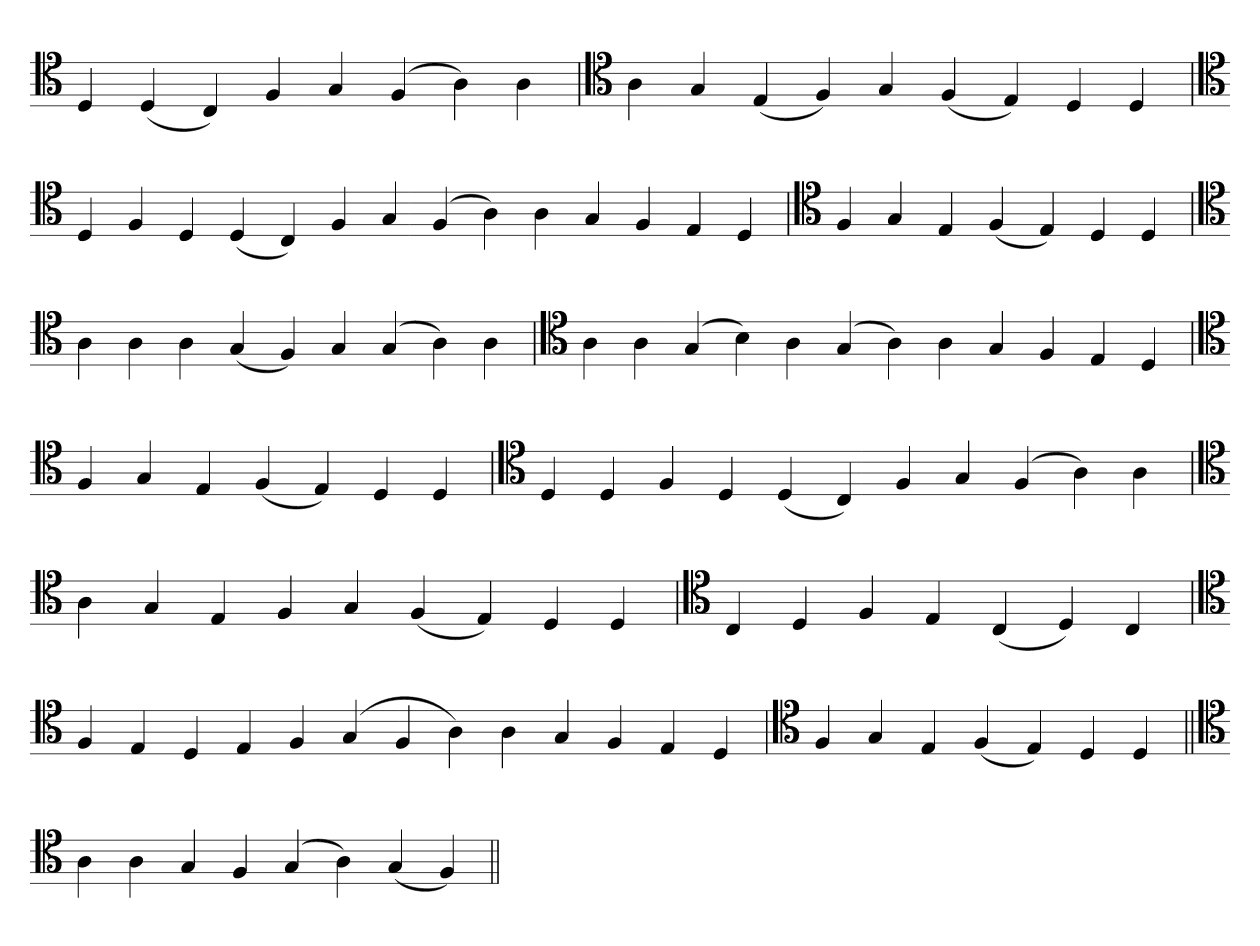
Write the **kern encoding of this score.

**kern
*part1
*staff1
*clefC4
=
4D
(4D
4C)
4F
4G
(4F
4A)
4A
=`
*clefC4
4A
4G
(4E
4F)
4G
(4F
4E)
4D
4D
='
*clefC4
4D
4F
4D
(4D
4C)
4F
4G
(4F
4A)
4A
4G
4F
4E
4D
=`
*clefC4
4F
4G
4E
(4F
4E)
4D
4D
=
*clefC4
4A
4A
4A
(4G
4F)
4G
(4G
4A)
4A
=`
*clefC4
4A
4A
(4G
4B)
4A
(4G
4A)
4A
4G
4F
4E
4D
=`
*clefC4
4F
4G
4E
(4F
4E)
4D
4D
=
*clefC4
4D
4D
4F
4D
(4D
4C)
4F
4G
(4F
4A)
4A
=`
*clefC4
4A
4G
4E
4F
4G
(4F
4E)
4D
4D
='
*clefC4
4C
4D
4F
4E
(4C
4D)
4C
='
*clefC4
4F
4E
4D
4E
4F
(4G
4F
4A)
4A
4G
4F
4E
4D
=`
*clefC4
4F
4G
4E
(4F
4E)
4D
4D
=||
*clefC4
4A
4A
4G
4F
(4G
4A)
(4G
4F)
=||
*-
